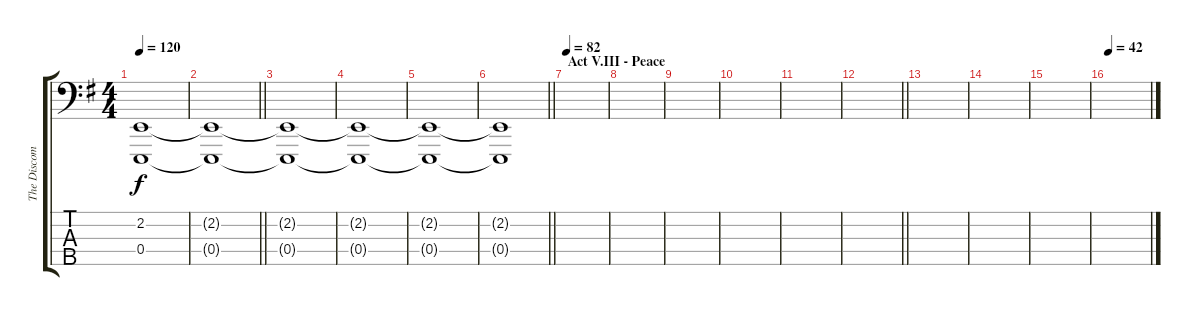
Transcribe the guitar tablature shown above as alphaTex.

\track ("The Discomforter" "The Discom") {instrument lead1square}
\staff {score tabs}
\tuning (G2 D2 A1 E1 B0) {hide}
\ts (4 4)
\tempo 120
\clef f4
\ks eminor
(2.2{t} 0.4{t}).1{dy f} |
\barLineRight lightlight
(2.2{t} 0.4{t}).1 |
(2.2{t} 0.4{t}).1{volume 5} |
(2.2{t} 0.4{t}).1 |
(2.2{t} 0.4{t}).1 |
\barLineRight lightlight
(2.2{t} 0.4{t}).1 |
\section ("" "Act V.III - Peace")
\tempo 82
|
|
|
|
|
\barLineRight lightlight
|
|
|
|
\tempo 42
